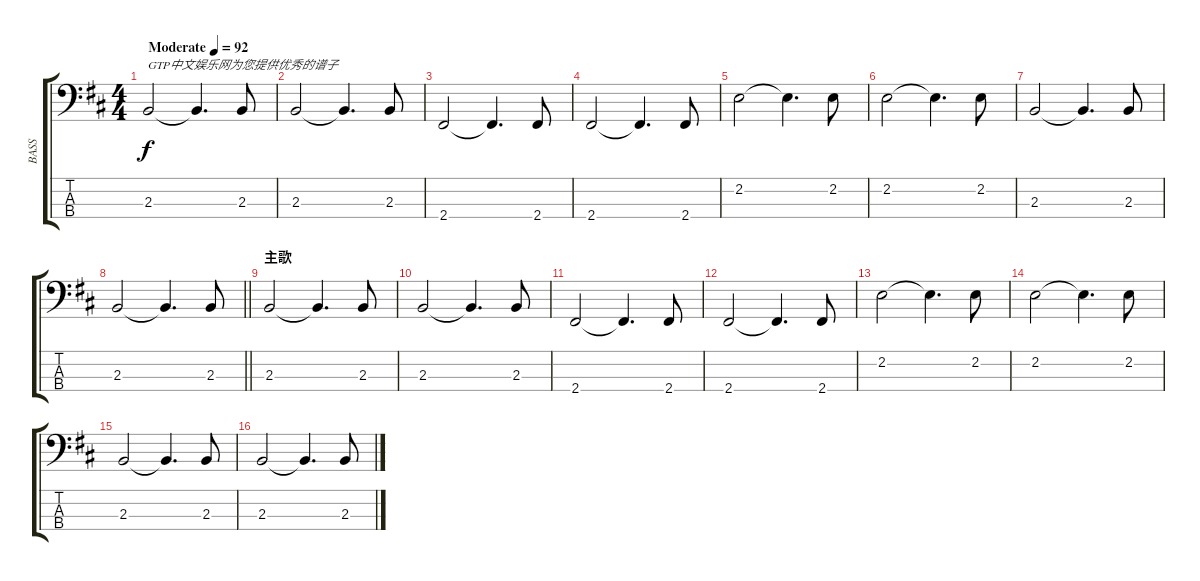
\track ("BASS" "BASS") {instrument electricbassfinger}
\staff {score tabs}
\tuning (G2 D2 A1 E1) {hide}
\ts (4 4)
\tempo (92 "Moderate")
\clef f4
\ks d
2.3.2{txt "GTP中文娱乐网为您提供优秀的谱子" dy f instrument electricbassfinger} 2.3{t}.4{d} 2.3.8 |
2.3.2 2.3{t}.4{d} 2.3.8 |
2.4.2 2.4{t}.4{d} 2.4.8 |
2.4.2 2.4{t}.4{d} 2.4.8 |
2.2.2 2.2{t}.4{d} 2.2.8 |
2.2.2 2.2{t}.4{d} 2.2.8 |
2.3.2 2.3{t}.4{d} 2.3.8 |
\barLineRight lightlight
2.3.2 2.3{t}.4{d} 2.3.8 |
\section ("" "主歌")
2.3.2 2.3{t}.4{d} 2.3.8 |
2.3.2 2.3{t}.4{d} 2.3.8 |
2.4.2 2.4{t}.4{d} 2.4.8 |
2.4.2 2.4{t}.4{d} 2.4.8 |
2.2.2{txt " "} 2.2{t}.4{d} 2.2.8 |
2.2.2 2.2{t}.4{d} 2.2.8 |
2.3.2 2.3{t}.4{d} 2.3.8 |
2.3.2 2.3{t}.4{d} 2.3.8
